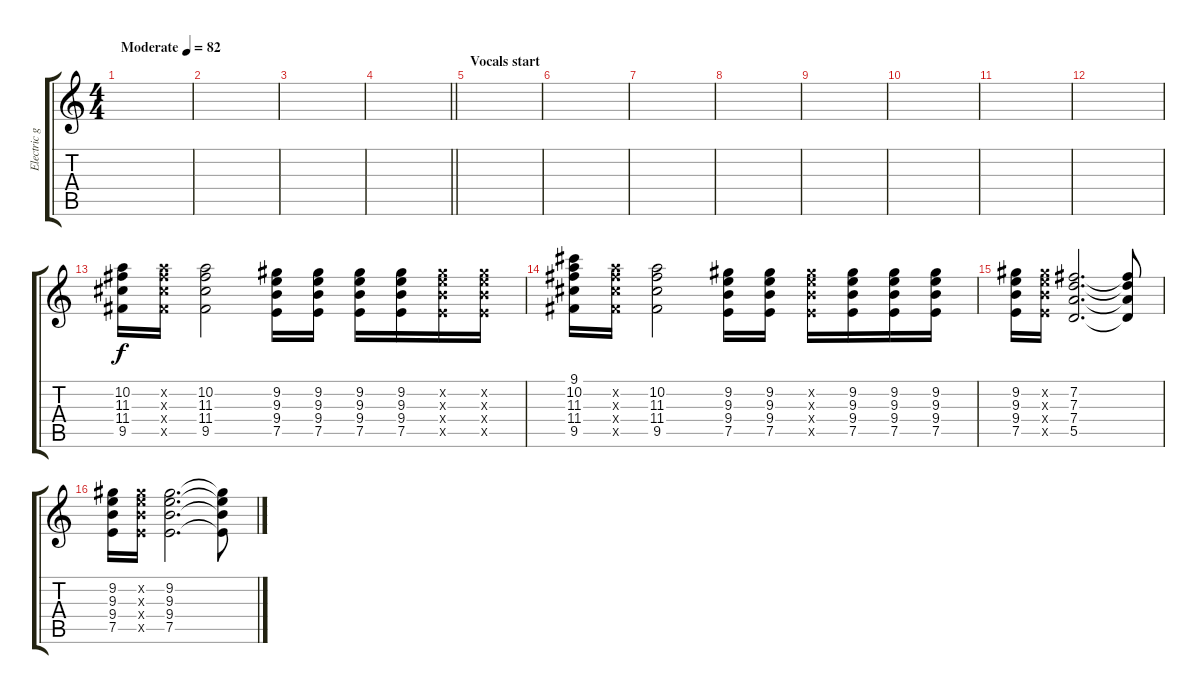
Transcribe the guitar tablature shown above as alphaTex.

\track ("Electric guitar" "Electric g") {instrument electricguitarclean}
\staff {score tabs}
\tuning (E4 B3 G3 D3 A2 E2) {hide}
\ts (4 4)
\tempo (82 "Moderate")
\clef g2
\ks c
|
|
|
\barLineRight lightlight
|
\section ("" "Vocals start")
|
|
|
|
|
|
|
|
(10.2 11.3 11.4 9.5).16 (10.2{x} 11.3{x} 11.4{x} 9.5{x}).16 (10.2 11.3 11.4 9.5).2 (9.2 9.3 9.4 7.5).16 (9.2 9.3 9.4 7.5).16 (9.2 9.3 9.4 7.5).16 (9.2 9.3 9.4 7.5).16 (9.2{x} 9.3{x} 9.4{x} 7.5{x}).16 (9.2{x} 9.3{x} 9.4{x} 7.5{x}).16 |
(9.1 10.2 11.3 11.4 9.5).16 (10.2{x} 11.3{x} 11.4{x} 9.5{x}).16 (10.2 11.3 11.4 9.5).2 (9.2 9.3 9.4 7.5).16 (9.2 9.3 9.4 7.5).16 (9.2{x} 9.3{x} 9.4{x} 7.5{x}).16 (9.2 9.3 9.4 7.5).16 (9.2 9.3 9.4 7.5).16 (9.2 9.3 9.4 7.5).16 |
(9.2 9.3 9.4 7.5).16 (9.2{x} 9.3{x} 9.4{x} 7.5{x}).16 (7.2 7.3 7.4 5.5).2{d} (7.2{t} 7.3{t} 7.4{t} 5.5{t}).8 |
(9.2 9.3 9.4 7.5).16 (9.2{x} 9.3{x} 9.4{x} 7.5{x}).16 (9.2 9.3 9.4 7.5).2{d} (9.2{t} 9.3{t} 9.4{t} 7.5{t}).8
